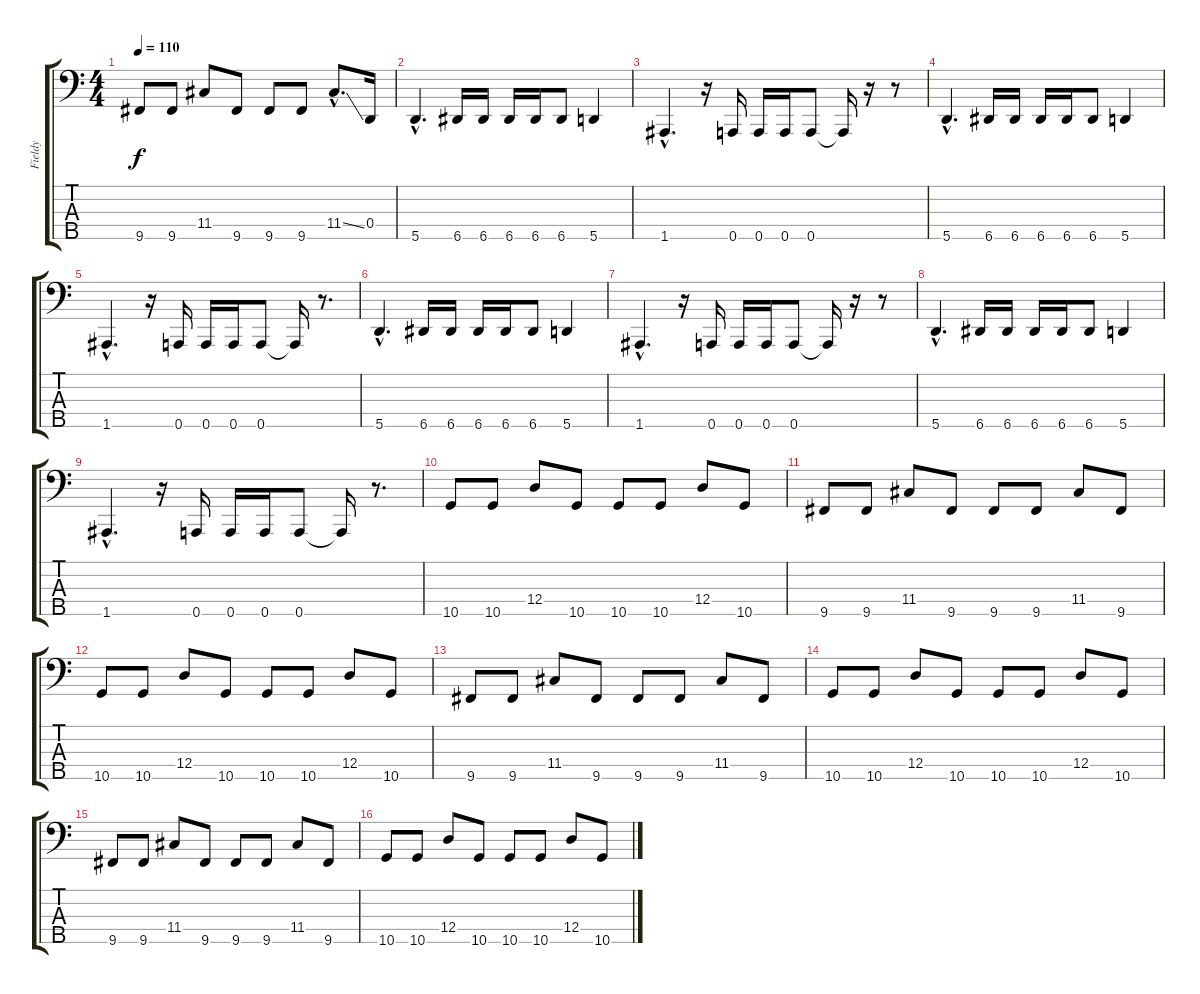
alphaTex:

\track ("Fieldy" "Fieldy") {instrument slapbass1}
\staff {score tabs}
\tuning (F2 C2 G1 D1 A0) {hide}
\ts (4 4)
\tempo 110
\clef f4
\ks c
9.5.8{dy f instrument electricbassfinger} 9.5.8 11.4.8 9.5.8 9.5.8 9.5.8 11.4{ss hac}.8{d} 0.4.16 |
5.5{hac}.4{d instrument slapbass1} 6.5.16 6.5.16 6.5.16 6.5.16 6.5.8 5.5.4 |
1.5{hac}.4{d} r.16 0.5.16 0.5.16 0.5.16 0.5.8 0.5{t}.16 r.16 r.8 |
5.5{hac}.4{d} 6.5.16 6.5.16 6.5.16 6.5.16 6.5.8 5.5.4 |
1.5{hac}.4{d} r.16 0.5.16 0.5.16 0.5.16 0.5.8 0.5{t}.16 r.8{d} |
5.5{hac}.4{d} 6.5.16 6.5.16 6.5.16 6.5.16 6.5.8 5.5.4 |
1.5{hac}.4{d} r.16 0.5.16 0.5.16 0.5.16 0.5.8 0.5{t}.16 r.16 r.8 |
5.5{hac}.4{d} 6.5.16 6.5.16 6.5.16 6.5.16 6.5.8 5.5.4 |
1.5{hac}.4{d} r.16 0.5.16 0.5.16 0.5.16 0.5.8 0.5{t}.16 r.8{d} |
10.5.8{instrument electricbassfinger} 10.5.8 12.4.8 10.5.8 10.5.8 10.5.8 12.4.8 10.5.8 |
9.5.8{instrument electricbassfinger} 9.5.8 11.4.8 9.5.8 9.5.8 9.5.8 11.4.8 9.5.8 |
10.5.8{instrument electricbassfinger} 10.5.8 12.4.8 10.5.8 10.5.8 10.5.8 12.4.8 10.5.8 |
9.5.8{instrument electricbassfinger} 9.5.8 11.4.8 9.5.8 9.5.8 9.5.8 11.4.8 9.5.8 |
10.5.8{instrument electricbassfinger} 10.5.8 12.4.8 10.5.8 10.5.8 10.5.8 12.4.8 10.5.8 |
9.5.8{instrument electricbassfinger} 9.5.8 11.4.8 9.5.8 9.5.8 9.5.8 11.4.8 9.5.8 |
10.5.8{instrument electricbassfinger} 10.5.8 12.4.8 10.5.8 10.5.8 10.5.8 12.4.8 10.5.8
